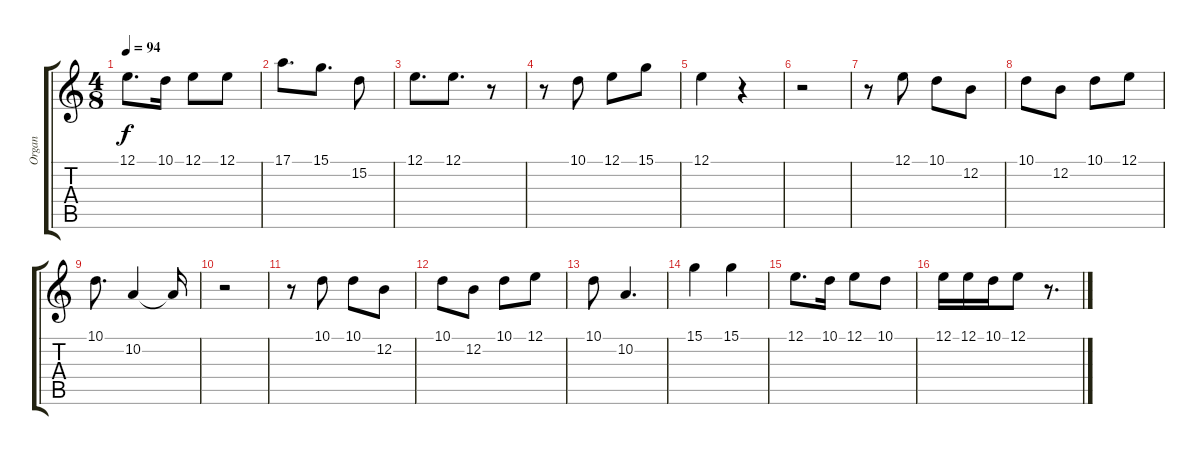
\track ("Organ" "Organ") {instrument lead2sawtooth}
\staff {score tabs}
\tuning (E4 B3 G3 D3 A2 E2) {hide}
\ts (4 8)
\tempo 94
\clef g2
\ks c
12.1.8{d dy f} 10.1.16 12.1.8 12.1.8 |
17.1.8{d} 15.1.8{d} 15.2.8 |
12.1.8{d} 12.1.8{d} r.8 |
r.8 10.1.8 12.1.8 15.1.8 |
12.1.4 r.4 |
r.2 |
r.8 12.1.8 10.1.8 12.2.8 |
10.1.8 12.2.8 10.1.8 12.1.8 |
10.1.8{d} 10.2.4 10.2{t}.16 |
r.2 |
r.8 10.1.8 10.1.8 12.2.8 |
10.1.8 12.2.8 10.1.8 12.1.8 |
10.1.8 10.2.4{d} |
15.1.4 15.1.4 |
12.1.8{d} 10.1.16 12.1.8 10.1.8 |
12.1.16 12.1.16 10.1.16 12.1.8 r.8{d}
